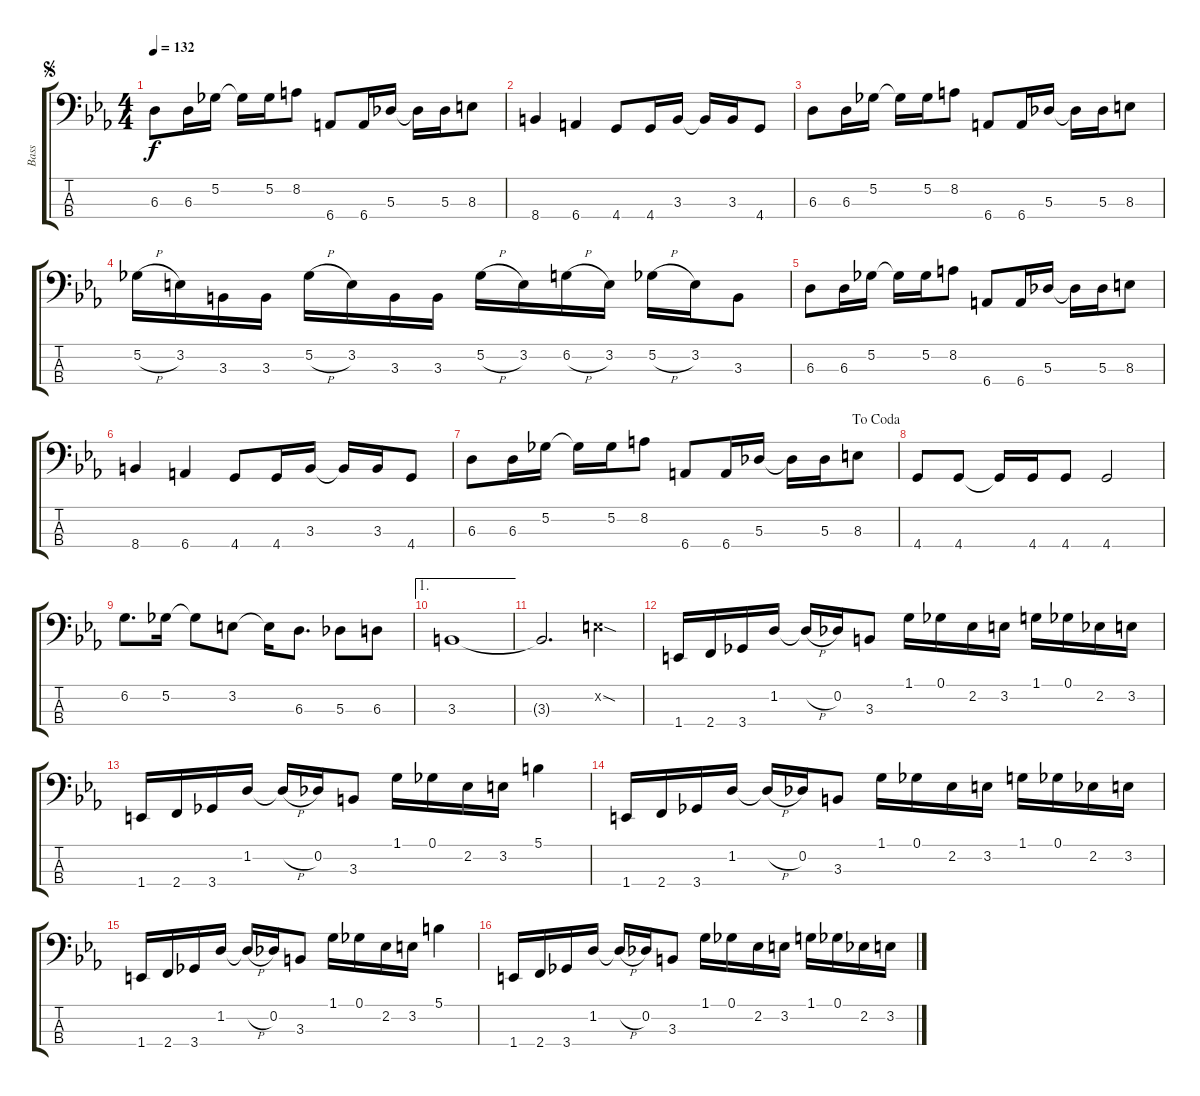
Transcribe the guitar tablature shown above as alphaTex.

\track ("Bass" "Bass") {instrument electricbasspick}
\staff {score tabs}
\tuning (Gb2 Db2 Ab1 Eb1) {hide}
\ts (4 4)
\section ("" " ")
\jump segno
\tempo 132
\clef f4
\ks eb
6.3.8{dy f} 6.3.16 5.2.16 5.2{t}.16 5.2.16 8.2.8 6.4.8 6.4.16 5.3.16 5.3{t}.16 5.3.16 8.3.8 |
8.4.4 6.4.4 4.4.8 4.4.16 3.3.16 3.3{t}.16 3.3.16 4.4.8 |
6.3.8 6.3.16 5.2.16 5.2{t}.16 5.2.16 8.2.8 6.4.8 6.4.16 5.3.16 5.3{t}.16 5.3.16 8.3.8 |
5.2{h}.16 3.2.16 3.3.16 3.3.16 5.2{h}.16 3.2.16 3.3.16 3.3.16 5.2{h}.16 3.2.16 6.2{h}.16 3.2.16 5.2{h}.16 3.2.16 3.3.8 |
6.3.8 6.3.16 5.2.16 5.2{t}.16 5.2.16 8.2.8 6.4.8 6.4.16 5.3.16 5.3{t}.16 5.3.16 8.3.8 |
8.4.4 6.4.4 4.4.8 4.4.16 3.3.16 3.3{t}.16 3.3.16 4.4.8 |
\jump dacoda
6.3.8 6.3.16 5.2.16 5.2{t}.16 5.2.16 8.2.8 6.4.8 6.4.16 5.3.16 5.3{t}.16 5.3.16 8.3.8 |
4.4.8 4.4.8 4.4{t}.16 4.4.16 4.4.8 4.4.2 |
6.2.8{d} 5.2.16 5.2{t}.8 3.2.8 3.2{t}.16 6.3.8{d} 5.3.8 6.3.8 |
\ae 1
3.3.1 |
3.3{t}.2{d} 3.2{sod x}.4 |
1.4.16 2.4.16 3.4.16 1.2.16 1.2{h t}.16 0.2.16 3.3.8 1.1.16 0.1.16 2.2.16 3.2.16 1.1.16 0.1.16 2.2.16 3.2.16 |
1.4.16 2.4.16 3.4.16 1.2.16 1.2{h t}.16 0.2.16 3.3.8 1.1.16 0.1.16 2.2.16 3.2.16 5.1.4 |
1.4.16 2.4.16 3.4.16 1.2.16 1.2{h t}.16 0.2.16 3.3.8 1.1.16 0.1.16 2.2.16 3.2.16 1.1.16 0.1.16 2.2.16 3.2.16 |
1.4.16 2.4.16 3.4.16 1.2.16 1.2{h t}.16 0.2.16 3.3.8 1.1.16 0.1.16 2.2.16 3.2.16 5.1.4 |
1.4.16 2.4.16 3.4.16 1.2.16 1.2{h t}.16 0.2.16 3.3.8 1.1.16 0.1.16 2.2.16 3.2.16 1.1.16 0.1.16 2.2.16 3.2.16
